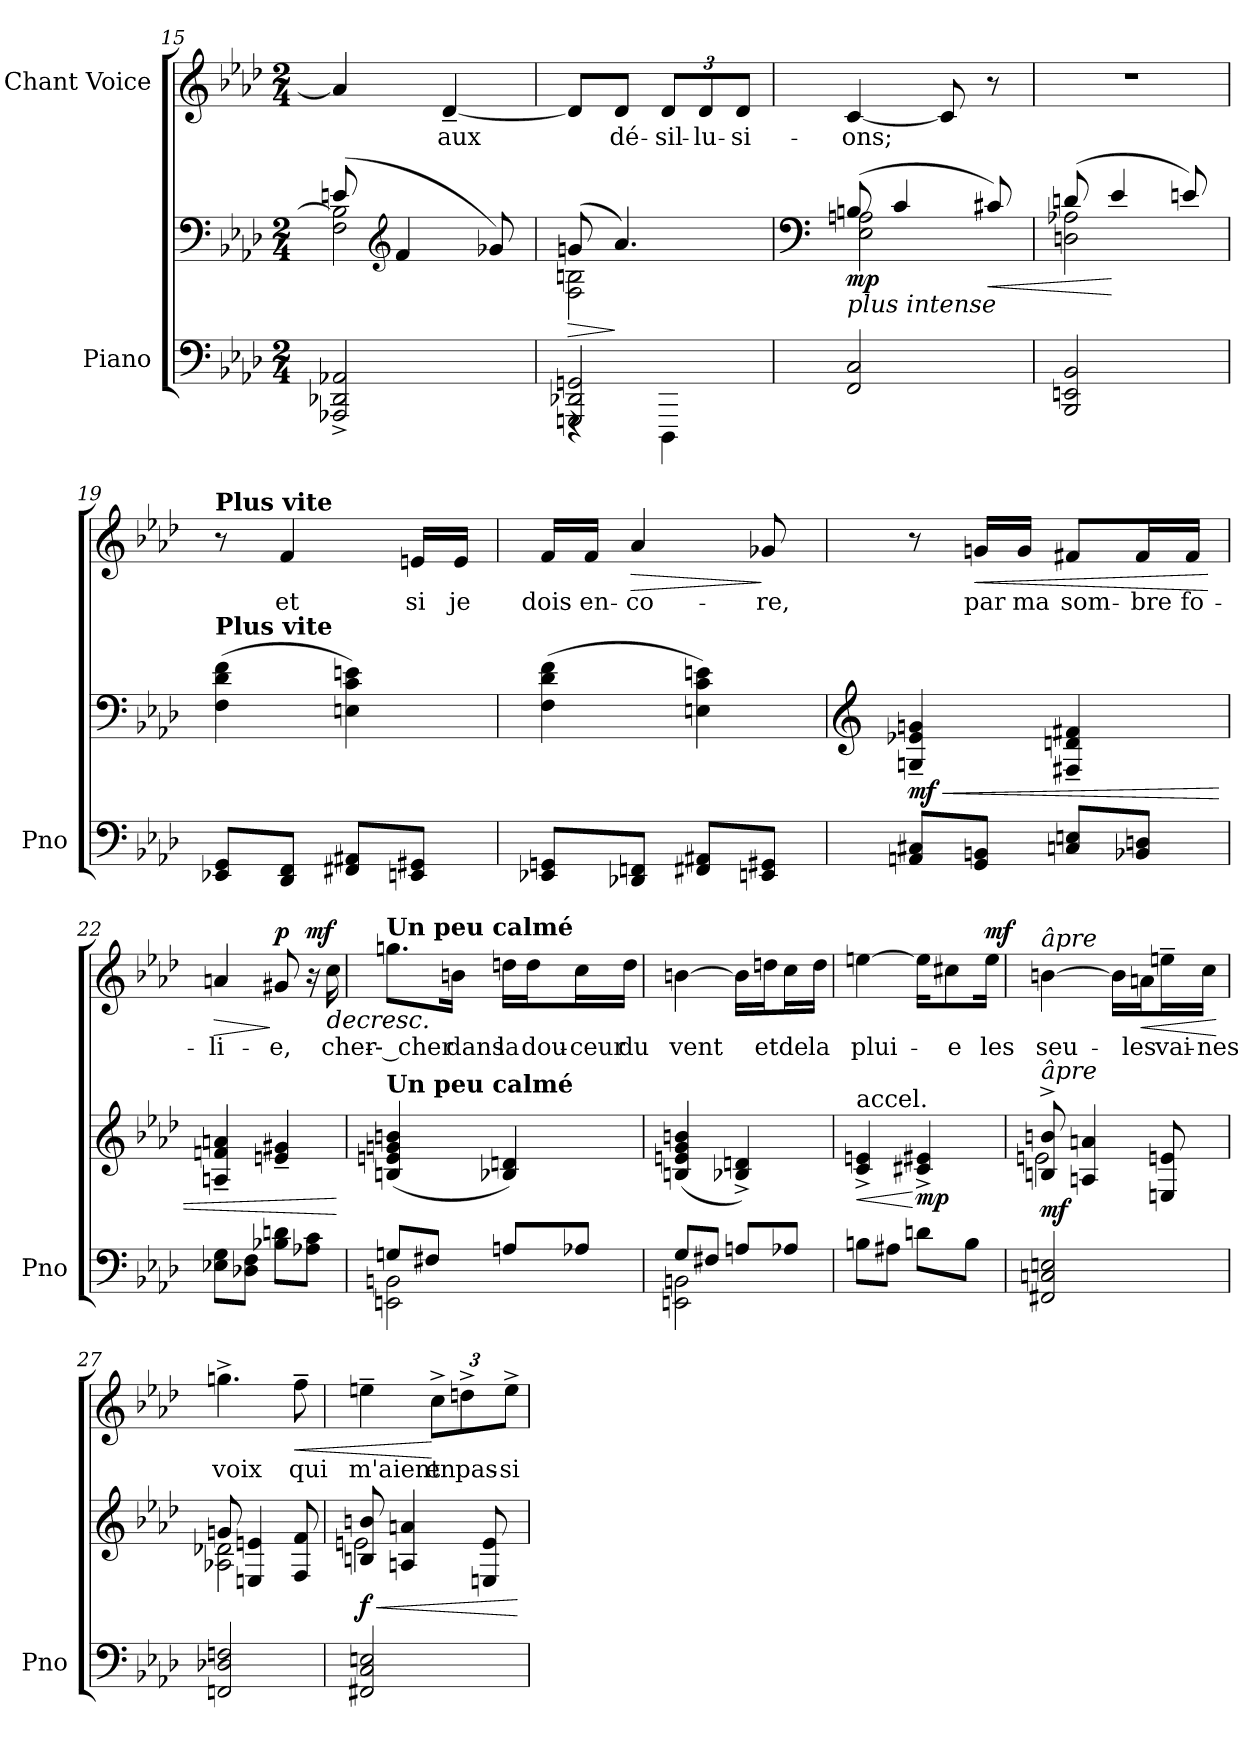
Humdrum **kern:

**kern	**kern	**dynam	**kern	**text	**dynam
*part2	*part2	*part2	*part1	*part1	*part1
*staff3	*staff2	*staff2/3	*staff1	*staff1	*staff1
*I"Piano	*	*	*I"Chant Voice	*	*
*I'Pno	*	*	*	*	*
!!LO:LB:g=z
*clefF4	*clefF4	*	*clefG2	*	*
*k[b-e-a-d-]	*k[b-e-a-d-]	*	*k[b-e-a-d-]	*	*
*M2/4	*M2/4	*	*M2/4	*	*
=15	=15	=15	=15	=15	=15
*	*^	*	*	*	*
!	!	!	!LO:DY:b	!	!	!
!	!	!	!LO:DY:n=1:b	!	!	!
2AAA-X/^ 2DD-X/^ 2AA-X/^	(>8en/	2F\ 2Bn\]	p other-dynamics	4a-/]	.	.
*	*clefG2	*	*	*	*	*
.	4f/	.	.	.	.	.
!	!	!	!	!	!LO:LY:b	!
.	.	.	.	[4d-~/	aux	.
.	8g-X/)	.	.	.	.	.
=16	=16	=16	=16	=16	=16	=16
*^	*	*	*	*	*	*
!	!	!	!	!LO:HP:b	!	!	!
2GGGn/ 2DD-X/ 2GGn/	4rFFF	(>8gn/	2F\ 2Bn\	>	8d-/L]	.	.
!	!	!	!	!	!	!LO:LY:b	!
.	.	4.a-/)	.	]	8d-/J	dé-	.
!	!	!	!	!	!	!LO:LY:b	!
.	4DDD-\	.	.	.	12d-/L	-sil-	.
!	!	!	!	!	!	!LO:LY:b	!
.	.	.	.	.	12d-/	-lu-	.
!	!	!	!	!	!	!LO:LY:b	!
.	.	.	.	.	12d-/J	-si-	.
*v	*v	*	*	*	*	*	*
=17	=17	=17	=17	=17	=17	=17
*	*clefF4	*	*	*	*	*
!	!LO:TX:b:i:t=plus intense	!	!	!	!	!
!	!	!	!LO:DY:b	!	!LO:LY:b	!
2FF/ 2C/	(>8Bn/	2E-\ 2An\	mp	[4c/	-ons;	.
.	4c/	.	.	.	.	.
.	.	.	.	8c/]	.	.
!	!	!	!LO:HP:b	!	!	!
.	8c#X/)	.	<	8r	.	.
=18	=18	=18	=18	=18	=18	=18
2BBB-/ 2EEn/ 2BB-/	(>8dn/	2Dn\ 2A-X\	.	2r	.	.
.	4e-/	.	[	.	.	.
.	8en/)	.	.	.	.	.
*	*v	*v	*	*	*	*
!!LO:LB:g=z
=19	=19	=19	=19	=19	=19
!	!	!	!LO:TX:a:B:t=Plus vite	!	!
!	!LO:TX:a:B:t=Plus vite	!	!	!	!
!	!	!LO:DY:b	!	!	!
!	!	!LO:DY:n=1:b	!	!	!
8EE-X/ 8GG/L	(>4F\ 4d-\ 4f\	p other-dynamics	8r	.	.
!	!	!	!	!LO:LY:b	!LO:DY:a
!	!	!	!	!	!LO:DY:n=1:a
8DD-/ 8FF/J	.	.	4f/	et	p other-dynamics
8FF#X/ 8AA#X/L	4En\ 4c\ 4en\)	.	.	.	.
!	!	!	!	!LO:LY:b	!
8EEn/ 8GG#X/J	.	.	16en/LL	si	.
!	!	!	!	!LO:LY:b	!
.	.	.	16e/JJ	je	.
=20	=20	=20	=20	=20	=20
!	!	!	!	!LO:LY:b	!
8EE-X/ 8GGn/L	(>4F\ 4d-\ 4f\	.	16f/LL	dois	.
!	!	!	!	!LO:LY:b	!
.	.	.	16f/JJ	en-	.
!	!	!	!	!LO:LY:b	!LO:HP:b
8DD-X/ 8FFn/J	.	.	4a-/	-co-	>
8FF#X/ 8AA#X/L	4En\ 4c\ 4en\)	.	.	.	.
!	!	!	!	!LO:LY:b	!
8EEn/ 8GG#X/J	.	.	8g-X/	-re,	]
=21	=21	=21	=21	=21	=21
*	*clefG2	*	*	*	*
!	!	!LO:HP:b	!	!	!
!	!	!LO:DY:n=1:b	!	!	!
8AAn/ 8C#X/L	4Gn/~ 4e-X/~ 4gn/~	< mf	8r	.	.
!	!	!	!	!LO:LY:b	!LO:HP:b
8GG/ 8BBn/J	.	.	16gn/LL	par	<
!	!	!	!	!LO:LY:b	!
.	.	.	16g/JJ	ma	.
!	!	!	!	!LO:LY:b	!
8Cn/ 8En/L	4F#X/~ 4dn/~ 4f#X/~	.	8f#X/L	som-	.
!	!	!	!	!LO:LY:b	!
8BB-X/ 8Dn/J	.	.	16f#/L	-bre	.
!	!	!	!	!LO:LY:b	!
.	.	.	16f#/JJ	fo-	.
.	.	.	.	.	[
=22	=22	=22	=22	=22	=22
!	!	!	!	!LO:LY:b	!LO:HP:b
8E-X\ 8G\L	4An/~ 4fn/~ 4an/~	.	4an/	-li-	>
8D-X\ 8F\J	.	.	.	.	.
!	!	!	!	!LO:LY:b	!LO:DY:n=1:a
8B-X\ 8dn\L	4en/~ 4g#X/~	.	8g#X/	-e,	] p
!	!	!	!	!	!LO:DY:n=2:a
8A-X\ 8c\J	.	.	16r	.	mf
!	!	!	!	!LO:LY:b	!LO:HP:b
.	.	.	16cc\	cher-	>
.	.	[	.	.	.
!!LO:LB:g=z
=23	=23	=23	=23	=23	=23
*^	*	*	*	*	*
!	!	!	!	!LO:TX:a:B:t=Un peu calmé	!	!
!	!	!LO:TX:a:B:t=Un peu calmé	!	!	!	!
!	!	!	!LO:DY:a	!	!LO:LY:b	!
!	!	!	!LO:DY:n=1:a	!	!	!LO:DY:a
!	!	!	!	!	!	!LO:DY:n=1:a
8Gn/L	2EEn\ 2BBn\	(>4Bn/ 4en/ 4gn/ 4bn/	p other-dynamics	8.ggn\L	-- cher	p other-dynamics
8F#X/J	.	.	.	.	.	.
!	!	!	!	!	!LO:LY:b	!
.	.	.	.	16bn\Jk	dans	]
!	!	!	!	!	!LO:LY:b	!
8An/L	.	4B-X/ 4dn/)	.	16ddn\LL	la	.
!	!	!	!	!	!LO:LY:b	!
.	.	.	.	16dd\J	dou-	.
!	!	!	!	!	!LO:LY:b	!
8A-X/J	.	.	.	16cc\L	-ceur	.
!	!	!	!	!	!LO:LY:b	!
.	.	.	.	16dd\JJ	du	.
=24	=24	=24	=24	=24	=24	=24
!	!	!	!	!	!LO:LY:b	!
8G/L	2EEn\ 2BBn\	(>4Bn/ 4en/ 4g/ 4bn/	.	[4bn\	vent	.
8F#X/J	.	.	.	.	.	.
8An/L	.	4B-X/^ 4dn/^)	.	16b\LL]	.	.
!	!	!	!	!	!LO:LY:b	!
.	.	.	.	16ddn\J	et	.
!	!	!	!	!	!LO:LY:b	!
8A-X/J	.	.	.	16cc\L	de	.
!	!	!	!	!	!LO:LY:b	!
.	.	.	.	16dd\JJ	la	.
*v	*v	*	*	*	*	*
=25	=25	=25	=25	=25	=25
*	*	*	*MM80	*	*
!	!LO:TX:a:t=accel.	!	!	!	!
!	!	!LO:HP:b	!	!LO:LY:b	!
8Bn\L	4c/^ 4en/^	<	[4een\	plui-	.
8A#X\J	.	.	.	.	.
!	!	!LO:DY:n=1:b	!	!	!
8dn\L	4c#X/^ 4e#X/^	[ mp	16ee\KL]	.	.
!	!	!	!	!LO:LY:b	!
.	.	.	8cc#X\	-e	.
8B\J	.	.	.	.	.
!	!	!	!	!LO:LY:b	!LO:DY:a
.	.	.	16ee\Jk	les	mf
!!LO:PB:g=z
=26	=26	=26	=26	=26	=26
*	*	*	*MM88	*	*
*	*^	*	*	*	*
!	!	!	!	!LO:TX:a:i:t=âpre	!	!
!	!LO:TX:a:i:t=âpre	!	!	!	!	!
!	!	!	!LO:DY:b	!	!LO:LY:b	!
2FF#X/ 2Cn/ 2En/	8Bn/^ 8bn/^	2en\	mf	[4bn\	seu-	.
.	4An/ 4an/	.	.	.	.	.
.	.	.	.	16b\LL]	.	.
!	!	!	!	!	!LO:LY:b	!LO:HP:b
.	.	.	.	16an\J	-les	<
!	!	!	!	!	!LO:LY:b	!
.	8En/ 8en/	.	.	16een~\L	vai-	.
!	!	!	!	!	!LO:LY:b	!
.	.	.	.	16cc\JJ	-nes	.
*	*v	*v	*	*	*	*
.	.	.	.	.	[
=27	=27	=27	=27	=27	=27
*	*	*	*MM96	*	*
*	*^	*	*	*	*
!	!	!	!	!	!LO:LY:b	!
2FFn/ 2D-X/ 2Fn/	8gn/	2A-X\ 2d-X\	.	4.ggn^\	voix	.
.	4En/ 4en/	.	.	.	.	.
!	!	!	!	!	!LO:LY:b	!LO:HP:b
.	8F/ 8f/	.	.	8ff~\	qui	<
=28	=28	=28	=28	=28	=28	=28
*	*	*	*	*MM102	*	*
!	!	!	!LO:HP:b	!	!LO:LY:b	!
!	!	!	!LO:DY:n=1:b	!	!	!
2FF#X/ 2C/ 2En/	8Bn/ 8bn/	2en\	< f	4een~\	m'aient	.
.	4An/ 4an/	.	.	.	.	.
!	!	!	!	!	!LO:LY:b	!
.	.	.	.	12cc^\L	en	[
!	!	!	!	!	!LO:LY:b	!
.	.	.	.	12ddn^\	pas-	.
.	8En/ 8e/	.	.	.	.	.
!	!	!	!	!	!LO:LY:b	!
.	.	.	.	12ee^\J	-si-	.
*	*v	*v	*	*	*	*
.	.	[	.	.	.
=	=	=	=	=	=
*-	*-	*-	*-	*-	*-
